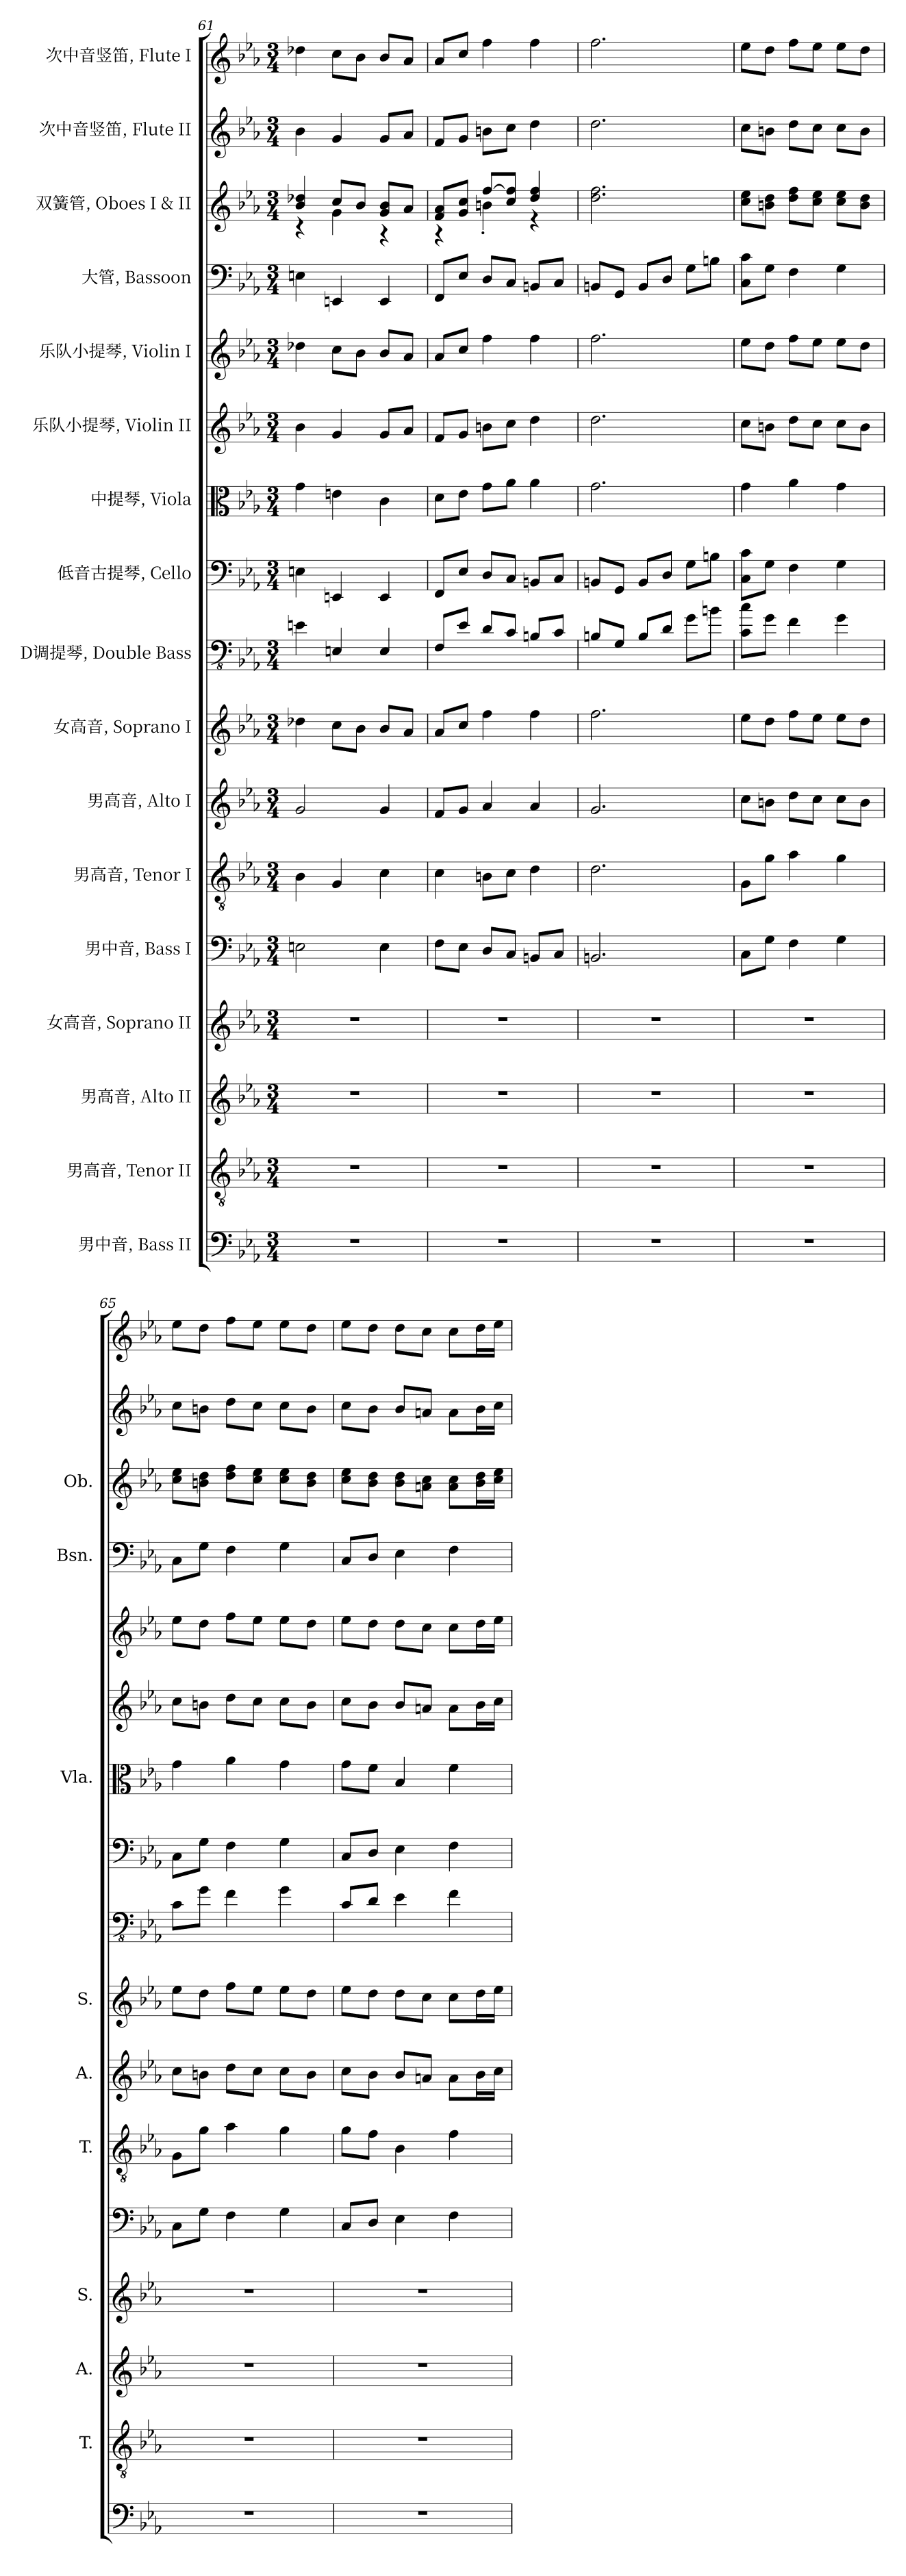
**kern	**kern	**kern	**kern	**kern	**kern	**kern	**kern	**kern	**kern	**kern	**kern	**kern	**kern	**kern	**kern	**kern
*part17	*part16	*part15	*part14	*part13	*part12	*part11	*part10	*part9	*part8	*part7	*part6	*part5	*part4	*part3	*part2	*part1
*staff17	*staff16	*staff15	*staff14	*staff13	*staff12	*staff11	*staff10	*staff9	*staff8	*staff7	*staff6	*staff5	*staff4	*staff3	*staff2	*staff1
*I"男中音, Bass II	*I"男高音, Tenor II	*I"男高音, Alto II	*I"女高音, Soprano II	*I"男中音, Bass I	*I"男高音, Tenor I	*I"男高音, Alto I	*I"女高音, Soprano I	*I"D调提琴, Double Bass	*I"低音古提琴, Cello	*I"中提琴, Viola	*I"乐队小提琴, Violin II	*I"乐队小提琴, Violin I	*I"大管, Bassoon	*I"双簧管, Oboes I &amp; II	*I"次中音竖笛, Flute II	*I"次中音竖笛, Flute I
*	*I'T.	*I'A.	*I'S.	*	*I'T.	*I'A.	*I'S.	*	*	*I'Vla.	*	*	*I'Bsn.	*I'Ob.	*	*
*clefF4	*clefGv2	*clefG2	*clefG2	*clefF4	*clefGv2	*clefG2	*clefG2	*clefFv4	*clefF4	*clefC3	*clefG2	*clefG2	*clefF4	*clefG2	*clefG2	*clefG2
*	*	*	*	*	*	*	*	*ITrd7c12	*	*	*	*	*	*	*	*
*k[b-e-a-]	*k[b-e-a-]	*k[b-e-a-]	*k[b-e-a-]	*k[b-e-a-]	*k[b-e-a-]	*k[b-e-a-]	*k[b-e-a-]	*k[b-e-a-]	*k[b-e-a-]	*k[b-e-a-]	*k[b-e-a-]	*k[b-e-a-]	*k[b-e-a-]	*k[b-e-a-]	*k[b-e-a-]	*k[b-e-a-]
*M3/4	*M3/4	*M3/4	*M3/4	*M3/4	*M3/4	*M3/4	*M3/4	*M3/4	*M3/4	*M3/4	*M3/4	*M3/4	*M3/4	*M3/4	*M3/4	*M3/4
=61	=61	=61	=61	=61	=61	=61	=61	=61	=61	=61	=61	=61	=61	=61	=61	=61
*	*	*	*	*	*	*	*	*	*	*	*	*	*	*^	*	*
2.r	2.r	2.r	2.r	2En\	4B-\	2g/	4dd-X\	4EEn\	4En\	4g\	4b-\	4dd-X\	4En\	4b-/ 4dd-X/	4r	4b-\	4dd-X\
.	.	.	.	.	4G/	.	8cc\L	4EEEn/	4EEn/	4en\	4g/	8cc\L	4EEn/	8cc/L	4g\	4g/	8cc\L
.	.	.	.	.	.	.	8b-\J	.	.	.	.	8b-\J	.	8b-/J	.	.	8b-\J
.	.	.	.	4E\	4c\	4g/	8b-/L	4EEE/	4EE/	4c\	8g/L	8b-/L	4EE/	8g/ 8b-/L	4r	8g/L	8b-/L
.	.	.	.	.	.	.	8a-/J	.	.	.	8a-/J	8a-/J	.	8a-/J	.	8a-/J	8a-/J
!!LO:PB:g=z
=62	=62	=62	=62	=62	=62	=62	=62	=62	=62	=62	=62	=62	=62	=62	=62	=62	=62
2.r	2.r	2.r	2.r	8F\L	4c\	8f/L	8a-/L	8FFF/L	8FF/L	8d\L	8f/L	8a-/L	8FF/L	8f/ 8a-/L	4r	8f/L	8a-/L
.	.	.	.	8E-\J	.	8g/J	8cc/J	8EE-/J	8E-/J	8e-\J	8g/J	8cc/J	8E-/J	8g/ 8cc/J	.	8g/J	8cc/J
.	.	.	.	8D/L	8Bn\L	4a-/	4ff\	8DD/L	8D/L	8g\L	8bn\L	4ff\	8D/L	[8ff/L	4bn'\	8bn\L	4ff\
.	.	.	.	8C/J	8c\J	.	.	8CC/J	8C/J	8a-\J	8cc\J	.	8C/J	8cc/ 8ff/]J	.	8cc\J	.
.	.	.	.	8BBn/L	4d\	4a-/	4ff\	8BBBn/L	8BBn/L	4a-\	4dd\	4ff\	8BBn/L	4dd/ 4ff/	4r	4dd\	4ff\
.	.	.	.	8C/J	.	.	.	8CC/J	8C/J	.	.	.	8C/J	.	.	.	.
*	*	*	*	*	*	*	*	*	*	*	*	*	*	*v	*v	*	*
=63	=63	=63	=63	=63	=63	=63	=63	=63	=63	=63	=63	=63	=63	=63	=63	=63
2.r	2.r	2.r	2.r	2.BBn/	2.d\	2.g/	2.ff\	8BBBn/L	8BBn/L	2.g\	2.dd\	2.ff\	8BBn/L	2.dd\ 2.ff\	2.dd\	2.ff\
.	.	.	.	.	.	.	.	8GGG/J	8GG/J	.	.	.	8GG/J	.	.	.
.	.	.	.	.	.	.	.	8BBB/L	8BB/L	.	.	.	8BB/L	.	.	.
.	.	.	.	.	.	.	.	8DD/J	8D/J	.	.	.	8D/J	.	.	.
.	.	.	.	.	.	.	.	8GG\L	8G\L	.	.	.	8G\L	.	.	.
.	.	.	.	.	.	.	.	8BBn\J	8Bn\J	.	.	.	8Bn\J	.	.	.
=64	=64	=64	=64	=64	=64	=64	=64	=64	=64	=64	=64	=64	=64	=64	=64	=64
2.r	2.r	2.r	2.r	8C\L	8G\L	8cc\L	8ee-\L	8CC\ 8C\L	8C\ 8c\L	4g\	8cc\L	8ee-\L	8C\ 8c\L	8cc\ 8ee-\L	8cc\L	8ee-\L
.	.	.	.	8G\J	8g\J	8bn\J	8dd\J	8GG\J	8G\J	.	8bn\J	8dd\J	8G\J	8bn\ 8dd\J	8bn\J	8dd\J
.	.	.	.	4F\	4a-\	8dd\L	8ff\L	4FF\	4F\	4a-\	8dd\L	8ff\L	4F\	8dd\ 8ff\L	8dd\L	8ff\L
.	.	.	.	.	.	8cc\J	8ee-\J	.	.	.	8cc\J	8ee-\J	.	8cc\ 8ee-\J	8cc\J	8ee-\J
.	.	.	.	4G\	4g\	8cc\L	8ee-\L	4GG\	4G\	4g\	8cc\L	8ee-\L	4G\	8cc\ 8ee-\L	8cc\L	8ee-\L
.	.	.	.	.	.	8b\J	8dd\J	.	.	.	8b\J	8dd\J	.	8b\ 8dd\J	8b\J	8dd\J
=65	=65	=65	=65	=65	=65	=65	=65	=65	=65	=65	=65	=65	=65	=65	=65	=65
2.r	2.r	2.r	2.r	8C\L	8G\L	8cc\L	8ee-\L	8CC\L	8C\L	4g\	8cc\L	8ee-\L	8C\L	8cc\ 8ee-\L	8cc\L	8ee-\L
.	.	.	.	8G\J	8g\J	8bn\J	8dd\J	8GG\J	8G\J	.	8bn\J	8dd\J	8G\J	8bn\ 8dd\J	8bn\J	8dd\J
.	.	.	.	4F\	4a-\	8dd\L	8ff\L	4FF\	4F\	4a-\	8dd\L	8ff\L	4F\	8dd\ 8ff\L	8dd\L	8ff\L
.	.	.	.	.	.	8cc\J	8ee-\J	.	.	.	8cc\J	8ee-\J	.	8cc\ 8ee-\J	8cc\J	8ee-\J
.	.	.	.	4G\	4g\	8cc\L	8ee-\L	4GG\	4G\	4g\	8cc\L	8ee-\L	4G\	8cc\ 8ee-\L	8cc\L	8ee-\L
.	.	.	.	.	.	8b\J	8dd\J	.	.	.	8b\J	8dd\J	.	8b\ 8dd\J	8b\J	8dd\J
=66	=66	=66	=66	=66	=66	=66	=66	=66	=66	=66	=66	=66	=66	=66	=66	=66
2.r	2.r	2.r	2.r	8C/L	8g\L	8cc\L	8ee-\L	8CC/L	8C/L	8g\L	8cc\L	8ee-\L	8C/L	8cc\ 8ee-\L	8cc\L	8ee-\L
.	.	.	.	8D/J	8f\J	8b-\J	8dd\J	8DD/J	8D/J	8f\J	8b-\J	8dd\J	8D/J	8b-\ 8dd\J	8b-\J	8dd\J
.	.	.	.	4E-\	4B-\	8b-/L	8dd\L	4EE-\	4E-\	4B-/	8b-/L	8dd\L	4E-\	8b-\ 8dd\L	8b-/L	8dd\L
.	.	.	.	.	.	8an/J	8cc\J	.	.	.	8an/J	8cc\J	.	8an\ 8cc\J	8an/J	8cc\J
.	.	.	.	4F\	4f\	8a\L	8cc\L	4FF\	4F\	4f\	8a\L	8cc\L	4F\	8a\ 8cc\L	8a\L	8cc\L
.	.	.	.	.	.	16b-\L	16dd\L	.	.	.	16b-\L	16dd\L	.	16b-\ 16dd\L	16b-\L	16dd\L
.	.	.	.	.	.	16cc\JJ	16ee-\JJ	.	.	.	16cc\JJ	16ee-\JJ	.	16cc\ 16ee-\JJ	16cc\JJ	16ee-\JJ
=	=	=	=	=	=	=	=	=	=	=	=	=	=	=	=	=
*-	*-	*-	*-	*-	*-	*-	*-	*-	*-	*-	*-	*-	*-	*-	*-	*-
